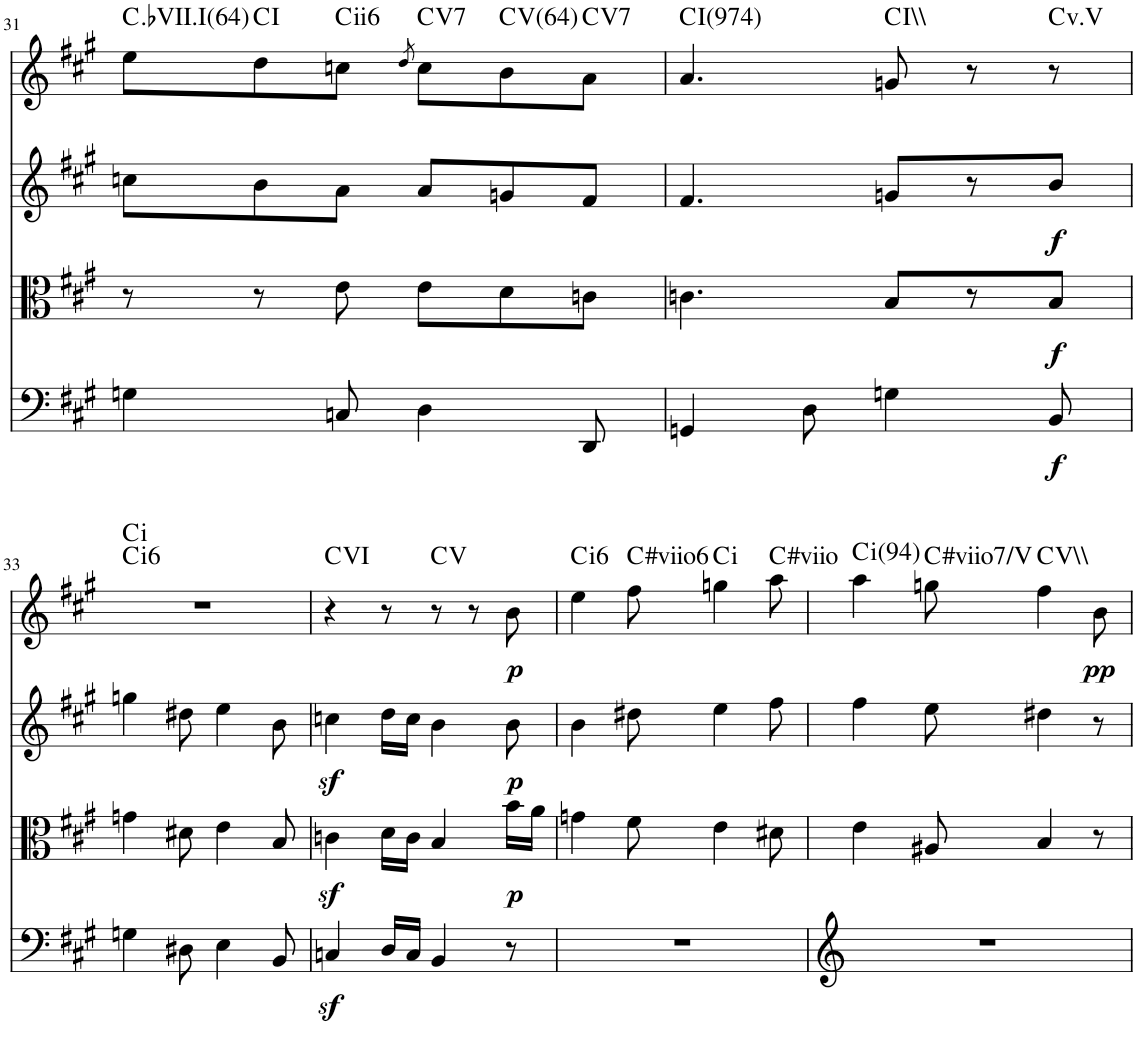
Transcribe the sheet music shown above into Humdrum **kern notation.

**kern	**dynam	**kern	**dynam	**kern	**dynam	**kern	**dynam	**harte
*part4	*part4	*part3	*part3	*part2	*part2	*part1	*part1	*part1
*staff4	*staff4	*staff3	*staff3	*staff2	*staff2	*staff1	*staff1	*
*I"Violoncello	*	*I"Viola	*	*I"Violin 2	*	*I"Violin 1	*	*
*I'Vc	*	*I'Vla	*	*I'Vln	*	*I'Vln	*	*
!!LO:PB:g=z
*clefF4	*	*clefC3	*	*clefG2	*	*clefG2	*	*
*k[f#c#g#]	*	*k[f#c#g#]	*	*k[f#c#g#]	*	*k[f#c#g#]	*	*
*A:	*	*A:	*	*A:	*	*A:	*	*
*M6/8	*	*M6/8	*	*M6/8	*	*M6/8	*	*
=31	=31	=31	=31	=31	=31	=31	=31	=31
!	!	!	!	!	!	!	!	!LO:H:kt=64
4Gn\	.	8r	.	8ccn\L	.	8ee\L	.	C:maj
.	.	8r	.	8b\	.	8dd\	.	C:maj
!	!	!	!	!	!	!	!	!LO:H:kt=ii
8Cn/	.	8e\	.	8a\J	.	8ccn\J	.	.
.	.	.	.	.	.	8qdd/	.	.
!	!	!	!	!	!	!	!	!LO:H:kt=7
4D\	.	8e\L	.	8a/L	.	8cc\L	.	C:7
!	!	!	!	!	!	!	!	!LO:H:kt=64
.	.	8d\	.	8gn/	.	8b\	.	C:maj
!	!	!	!	!	!	!	!	!LO:H:kt=7
8DD/	.	8cn\J	.	8f#/J	.	8a\J	.	C:7
=32	=32	=32	=32	=32	=32	=32	=32	=32
!	!	!	!	!	!	!	!	!LO:H:kt=974
4GGn/	.	4.cn\	.	4.f#/	.	4.a/	.	C:maj
8D\	.	.	.	.	.	.	.	.
4Gn\	.	8B/L	.	8gn/L	.	8gn/	.	C:maj
.	.	8r	.	8r	.	8r	.	.
!	!LO:DY:b	!	!LO:DY:b	!	!LO:DY:b	!	!	!
8BB/	f	8B/J	f	8b/J	f	8r	.	C:maj
!!LO:LB:g=z
=33	=33	=33	=33	=33	=33	=33	=33	=33
!	!	!	!	!	!	!	!	!LO:H:n=1:kt=i
!	!	!	!	!	!	!	!	!LO:H:n=2:kt=i
4Gn\	.	4gn\	.	4ggn\	.	2.r	.	. .
8D#X\	.	8d#X\	.	8dd#X\	.	.	.	.
4E\	.	4e\	.	4ee\	.	.	.	.
8BB/	.	8B/	.	8b\	.	.	.	.
=34	=34	=34	=34	=34	=34	=34	=34	=34
4Cnz</	.	4cnz<\	.	4ccnz<\	.	4r	.	C:maj
16D/LL	.	16d\LL	.	16dd\LL	.	8r	.	.
16C/JJ	.	16c\JJ	.	16cc\JJ	.	.	.	.
4BB/	.	4B/	.	4b\	.	8r	.	C:maj
.	.	.	.	.	.	8r	.	.
!	!	!	!LO:DY:b	!	!LO:DY:b	!	!LO:DY:b	!
8r	.	16b\LL	p	8b\	p	8b\	p	.
.	.	16a\JJ	.	.	.	.	.	.
=35	=35	=35	=35	=35	=35	=35	=35	=35
!	!	!	!	!	!	!	!	!LO:H:kt=i
2.r	.	4gn\	.	4b\	.	4ee\	.	.
!	!	!	!	!	!	!	!	!LO:H:kt=#viio
.	.	8f#\	.	8dd#X\	.	8ff#\	.	.
!	!	!	!	!	!	!	!	!LO:H:kt=i
.	.	4e\	.	4ee\	.	4ggn\	.	.
!	!	!	!	!	!	!	!	!LO:H:kt=#viio
.	.	8d#X\	.	8ff#\	.	8aa\	.	.
=36	=36	=36	=36	=36	=36	=36	=36	=36
!	!	!	!	!	!	!	!	!LO:H:kt=i
2.r	.	4e\	.	4ff#\	.	4aa\	.	.
!	!	!	!	!	!	!	!	!LO:H:kt=#viio
.	.	8A#X/	.	8ee\	.	8ggn\	.	.
.	.	4B/	.	4dd#X\	.	4ff#\	.	C:maj
!	!	!	!	!	!	!	!LO:DY:b	!
.	.	8r	.	8r	.	8b\	pp	.
=	=	=	=	=	=	=	=	=
*-	*-	*-	*-	*-	*-	*-	*-	*-
